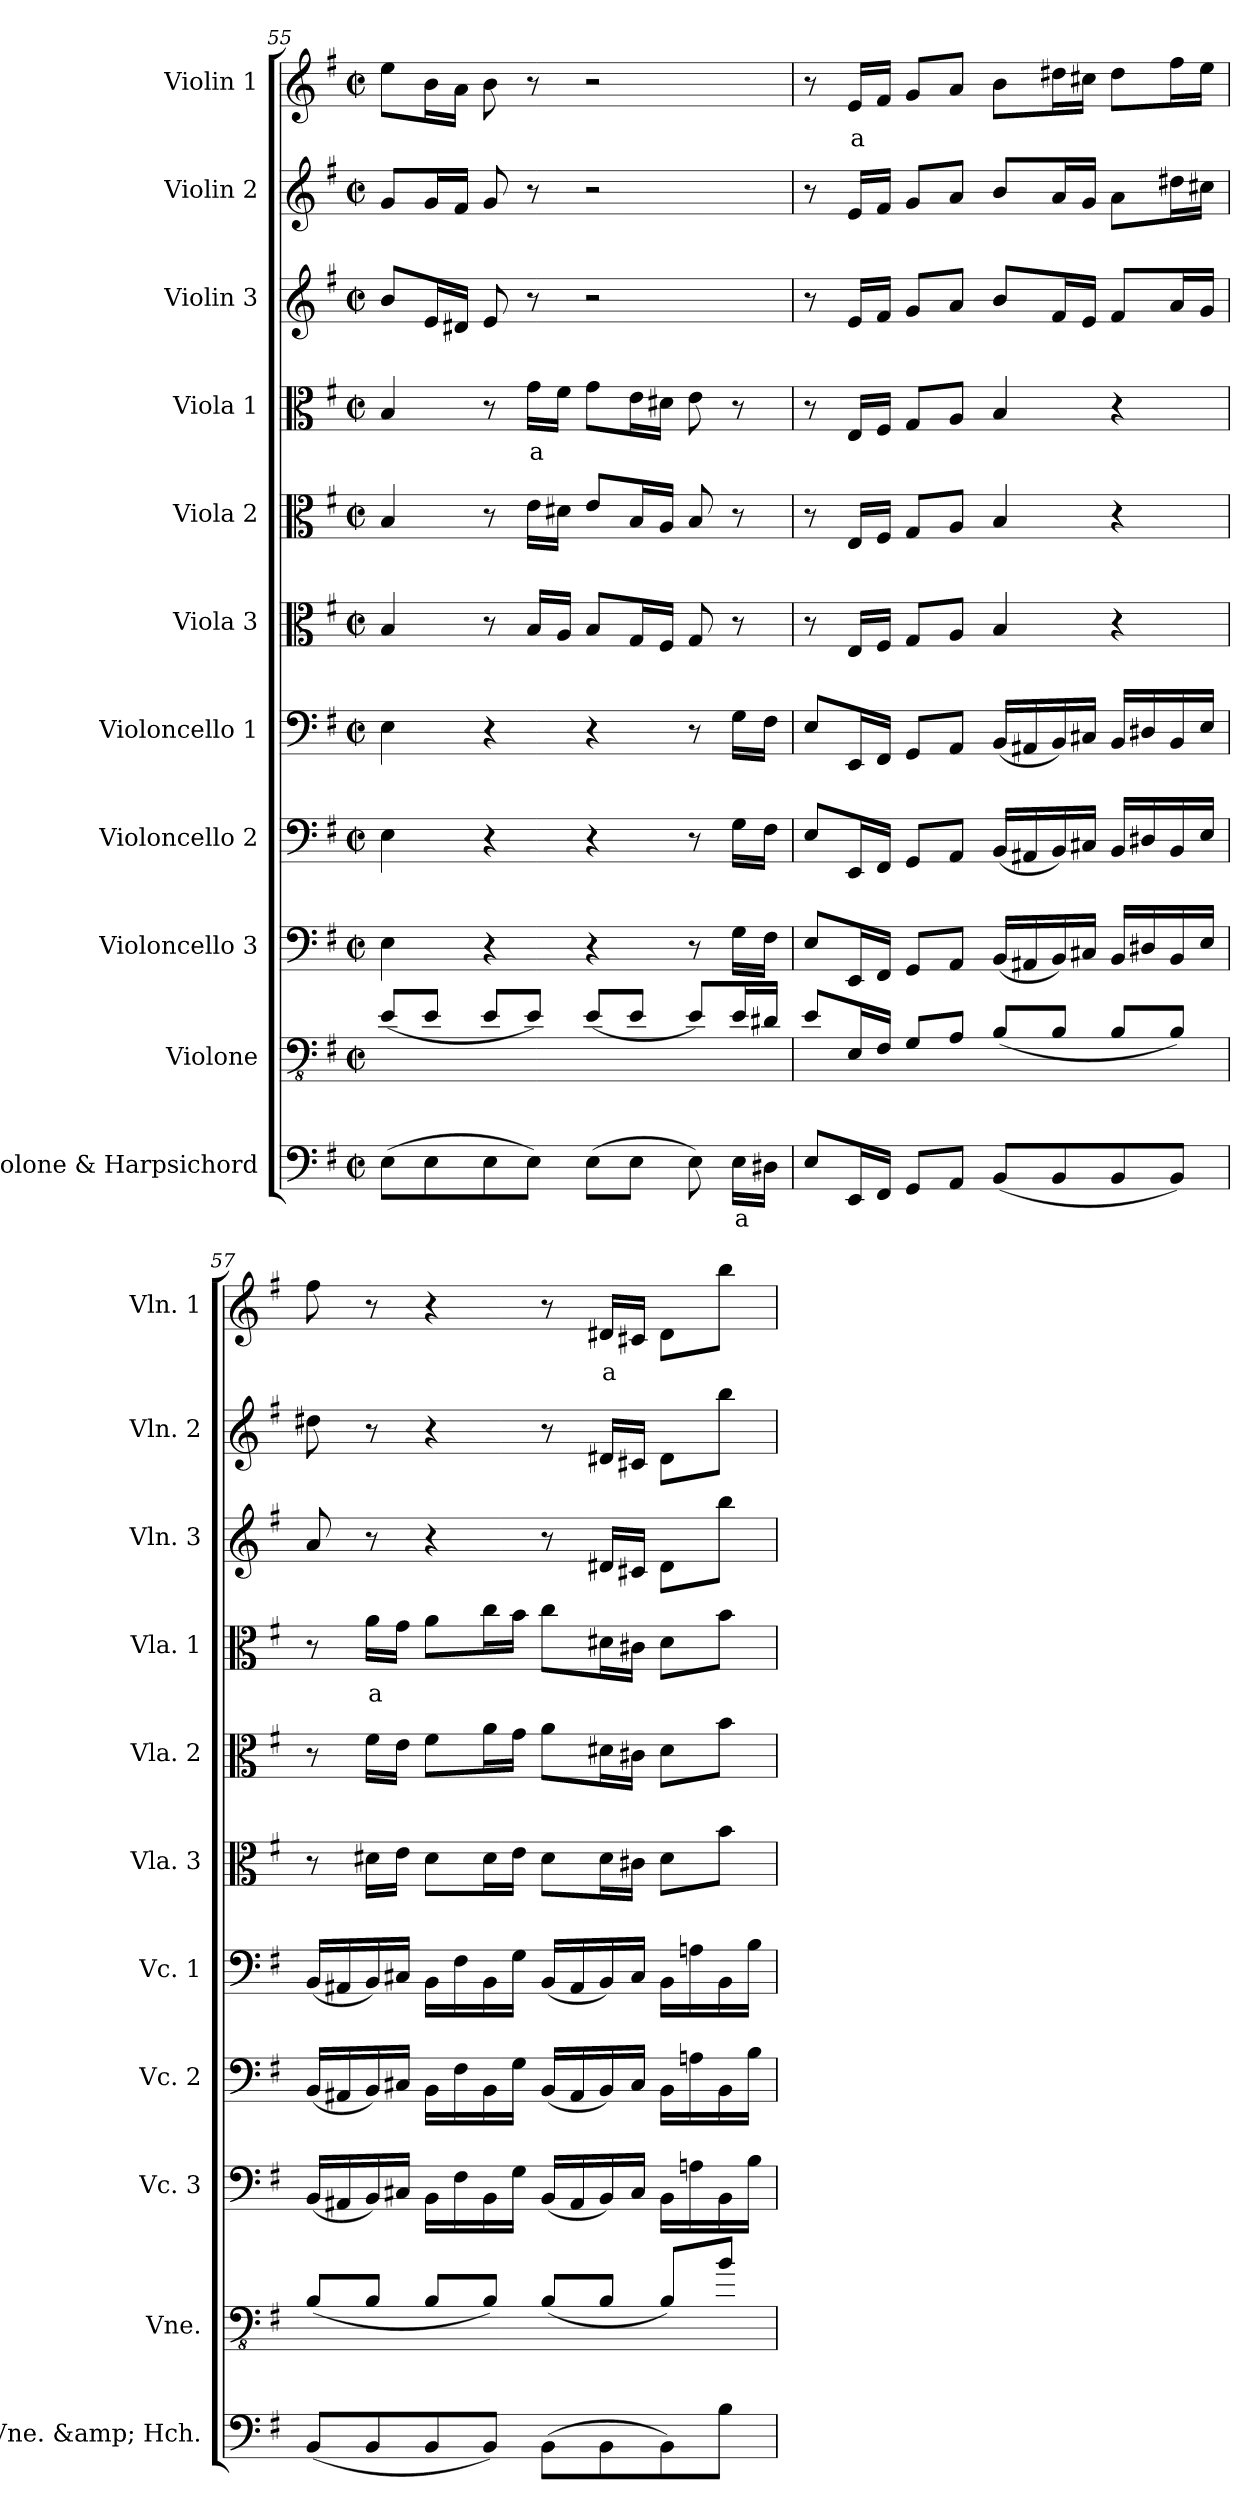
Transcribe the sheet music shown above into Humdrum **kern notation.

**kern	**text	**kern	**kern	**kern	**kern	**kern	**kern	**kern	**text	**kern	**kern	**kern	**text
*part11	*part11	*part10	*part9	*part8	*part7	*part6	*part5	*part4	*part4	*part3	*part2	*part1	*part1
*staff11	*staff11	*staff10	*staff9	*staff8	*staff7	*staff6	*staff5	*staff4	*staff4	*staff3	*staff2	*staff1	*staff1
*I"Violone &amp; Harpsichord	*	*I"Violone	*I"Violoncello 3	*I"Violoncello 2	*I"Violoncello 1	*I"Viola 3	*I"Viola 2	*I"Viola 1	*	*I"Violin 3	*I"Violin 2	*I"Violin 1	*
*I'Vne. &amp; Hch.	*	*I'Vne.	*I'Vc. 3	*I'Vc. 2	*I'Vc. 1	*I'Vla. 3	*I'Vla. 2	*I'Vla. 1	*	*I'Vln. 3	*I'Vln. 2	*I'Vln. 1	*
*clefF4	*	*clefFv4	*clefF4	*clefF4	*clefF4	*clefC3	*clefC3	*clefC3	*	*clefG2	*clefG2	*clefG2	*
*	*	*ITrd7c12	*	*	*	*	*	*	*	*	*	*	*
*k[f#]	*	*k[f#]	*k[f#]	*k[f#]	*k[f#]	*k[f#]	*k[f#]	*k[f#]	*	*k[f#]	*k[f#]	*k[f#]	*
*M4/4	*	*M4/4	*M4/4	*M4/4	*M4/4	*M4/4	*M4/4	*M4/4	*	*M4/4	*M4/4	*M4/4	*
*met(c|)	*	*met(c|)	*met(c|)	*met(c|)	*met(c|)	*met(c|)	*met(c|)	*met(c|)	*	*met(c|)	*met(c|)	*met(c|)	*
=55	=55	=55	=55	=55	=55	=55	=55	=55	=55	=55	=55	=55	=55
(8E\L	.	(8EE/L	4E\	4E\	4E\	4B/	4B/	4B/	.	8b/L	8g/L	8ee\L	.
8E\	.	8EE/J	.	.	.	.	.	.	.	16e/L	16g/L	16b\L	.
.	.	.	.	.	.	.	.	.	.	16d#X/JJ	16f#/JJ	16a\JJ	.
8E\	.	8EE/L	4r	4r	4r	8r	8r	8r	.	8e/	8g/	8b\	.
!	!	!	!	!	!	!	!	!	!LO:LY:color=#FF0000	!	!	!	!
8E\J)	.	8EE/J)	.	.	.	16B/LL	16e\LL	16g\LL	a	8r	8r	8r	.
.	.	.	.	.	.	16A/JJ	16d#X\JJ	16f#\JJ	.	.	.	.	.
(8E\L	.	(8EE/L	4r	4r	4r	8B/L	8e/L	8g\L	.	2r	2r	2r	.
8E\J	.	8EE/J	.	.	.	16G/L	16B/L	16e\L	.	.	.	.	.
.	.	.	.	.	.	16F#/JJ	16A/JJ	16d#X\JJ	.	.	.	.	.
8E\)	.	8EE/L)	8r	8r	8r	8G/	8B/	8e\	.	.	.	.	.
!	!LO:LY:color=#FF0000	!	!	!	!	!	!	!	!	!	!	!	!
16E\LL	a	16EE/L	16G\LL	16G\LL	16G\LL	8r	8r	8r	.	.	.	.	.
16D#X\JJ	.	16DD#X/JJ	16F#\JJ	16F#\JJ	16F#\JJ	.	.	.	.	.	.	.	.
=56	=56	=56	=56	=56	=56	=56	=56	=56	=56	=56	=56	=56	=56
8E/L	.	8EE/L	8E/L	8E/L	8E/L	8r	8r	8r	.	8r	8r	8r	.
!	!	!	!	!	!	!	!	!	!	!	!	!	!LO:LY:color=#FF0000
16EE/L	.	16EEE/L	16EE/L	16EE/L	16EE/L	16E/LL	16E/LL	16E/LL	.	16e/LL	16e/LL	16e/LL	a
16FF#/JJ	.	16FFF#/JJ	16FF#/JJ	16FF#/JJ	16FF#/JJ	16F#/JJ	16F#/JJ	16F#/JJ	.	16f#/JJ	16f#/JJ	16f#/JJ	.
8GG/L	.	8GGG/L	8GG/L	8GG/L	8GG/L	8G/L	8G/L	8G/L	.	8g/L	8g/L	8g/L	.
8AA/J	.	8AAA/J	8AA/J	8AA/J	8AA/J	8A/J	8A/J	8A/J	.	8a/J	8a/J	8a/J	.
(8BB/L	.	(8BBB/L	(16BB/LL	(16BB/LL	(16BB/LL	4B/	4B/	4B/	.	8b/L	8b/L	8b\L	.
.	.	.	16AA#X/	16AA#X/	16AA#X/	.	.	.	.	.	.	.	.
8BB/	.	8BBB/J	16BB/)	16BB/)	16BB/)	.	.	.	.	16f#/L	16a/L	16dd#X\L	.
.	.	.	16C#X/JJ	16C#X/JJ	16C#X/JJ	.	.	.	.	16e/JJ	16g/JJ	16cc#X\JJ	.
8BB/	.	8BBB/L	16BB/LL	16BB/LL	16BB/LL	4r	4r	4r	.	8f#/L	8a\L	8dd#\L	.
.	.	.	16D#X/	16D#X/	16D#X/	.	.	.	.	.	.	.	.
8BB/J)	.	8BBB/J)	16BB/	16BB/	16BB/	.	.	.	.	16a/L	16dd#X\L	16ff#\L	.
.	.	.	16E/JJ	16E/JJ	16E/JJ	.	.	.	.	16g/JJ	16cc#X\JJ	16ee\JJ	.
=57	=57	=57	=57	=57	=57	=57	=57	=57	=57	=57	=57	=57	=57
(8BB/L	.	(8BBB/L	(16BB/LL	(16BB/LL	(16BB/LL	8r	8r	8r	.	8a/	8dd#X\	8ff#\	.
.	.	.	16AA#X/	16AA#X/	16AA#X/	.	.	.	.	.	.	.	.
!	!	!	!	!	!	!	!	!	!LO:LY:color=#FF0000	!	!	!	!
8BB/	.	8BBB/J	16BB/)	16BB/)	16BB/)	16d#X\LL	16f#\LL	16a\LL	a	8r	8r	8r	.
.	.	.	16C#X/JJ	16C#X/JJ	16C#X/JJ	16e\JJ	16e\JJ	16g\JJ	.	.	.	.	.
8BB/	.	8BBB/L	16BB\LL	16BB\LL	16BB\LL	8d#\L	8f#\L	8a\L	.	4r	4r	4r	.
.	.	.	16F#\	16F#\	16F#\	.	.	.	.	.	.	.	.
8BB/J)	.	8BBB/J)	16BB\	16BB\	16BB\	16d#\L	16a\L	16cc\L	.	.	.	.	.
.	.	.	16G\JJ	16G\JJ	16G\JJ	16e\JJ	16g\JJ	16b\JJ	.	.	.	.	.
(8BB\L	.	(8BBB/L	(16BB/LL	(16BB/LL	(16BB/LL	8d#\L	8a\L	8cc\L	.	8r	8r	8r	.
.	.	.	16AA#/	16AA#/	16AA#/	.	.	.	.	.	.	.	.
!	!	!	!	!	!	!	!	!	!	!	!	!	!LO:LY:color=#FF0000
8BB\	.	8BBB/J	16BB/)	16BB/)	16BB/)	16d#\L	16d#X\L	16d#X\L	.	16d#X/LL	16d#X/LL	16d#X/LL	a
.	.	.	16C#/JJ	16C#/JJ	16C#/JJ	16c#X\JJ	16c#X\JJ	16c#X\JJ	.	16c#X/JJ	16c#X/JJ	16c#X/JJ	.
8BB\)	.	8BBB/L)	16BB\LL	16BB\LL	16BB\LL	8d#\L	8d#\L	8d#\L	.	8d#\L	8d#\L	8d#\L	.
.	.	.	16An\	16An\	16An\	.	.	.	.	.	.	.	.
8B\J	.	8BB/J	16BB\	16BB\	16BB\	8b\J	8b\J	8b\J	.	8bb\J	8bb\J	8bb\J	.
.	.	.	16B\JJ	16B\JJ	16B\JJ	.	.	.	.	.	.	.	.
=	=	=	=	=	=	=	=	=	=	=	=	=	=
*-	*-	*-	*-	*-	*-	*-	*-	*-	*-	*-	*-	*-	*-
